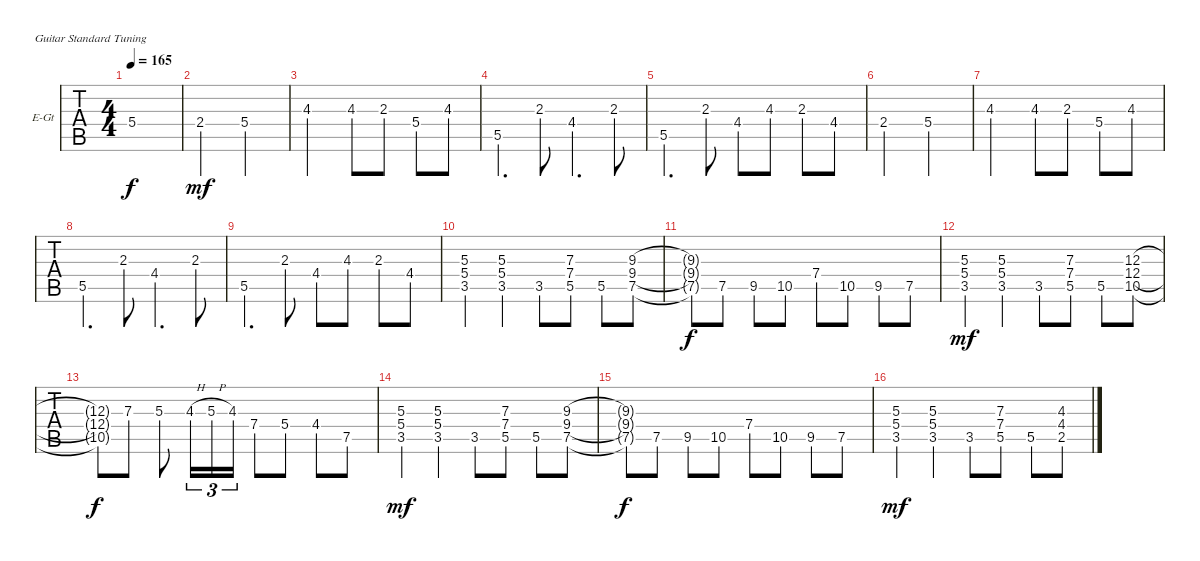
\bracketExtendMode groupsimilarinstruments
\firstSystemTrackNameOrientation horizontal
\otherSystemsTrackNameOrientation horizontal
\track ("Guitar 1 (Lead)" "E-Gt") {instrument distortionguitar}
\staff {tabs}
\tuning (E4 B3 G3 D3 A2 E2)
\ts (4 4)
\tempo 165
\clef g2
\ks c
5.4{t}.1{dy f} |
2.4.2{dy mf} 5.4.2 |
4.3.2 4.3.8 2.3.8 5.4.8 4.3.8 |
5.5.4{d} 2.3.8 4.4.4{d} 2.3.8 |
5.5.4{d} 2.3.8 4.4.8 4.3.8 2.3.8 4.4.8 |
2.4.2 5.4.2 |
4.3.2 4.3.8 2.3.8 5.4.8 4.3.8 |
5.5.4{d} 2.3.8 4.4.4{d} 2.3.8 |
5.5.4{d} 2.3.8 4.4.8 4.3.8 2.3.8 4.4.8 |
(5.3 5.4 3.5).4 (5.3 5.4 3.5).4 3.5.8 (7.3 7.4 5.5).8 5.5.8 (9.3 9.4 7.5).8 |
(9.3{t} 9.4{t} 7.5{t}).8{dy f} 7.5.8 9.5.8 10.5.8 7.4.8 10.5.8 9.5.8 7.5.8 |
(5.3 5.4 3.5).4{dy mf} (5.3 5.4 3.5).4 3.5.8 (7.3 7.4 5.5).8 5.5.8 (12.3 12.4 10.5).8 |
(12.3{t} 12.4{t} 10.5{t}).8{dy f} 7.3.8 5.3.8 4.3{h}.16{tu (3 2)} 5.3{h}.16{tu (3 2)} 4.3.16{tu (3 2)} 7.4.8 5.4.8 4.4.8 7.5.8 |
(5.3 5.4 3.5).4{dy mf} (5.3 5.4 3.5).4 3.5.8 (7.3 7.4 5.5).8 5.5.8 (9.3 9.4 7.5).8 |
(9.3{t} 9.4{t} 7.5{t}).8{dy f} 7.5.8 9.5.8 10.5.8 7.4.8 10.5.8 9.5.8 7.5.8 |
(5.3 5.4 3.5).4{dy mf} (5.3 5.4 3.5).4 3.5.8 (7.3 7.4 5.5).8 5.5.8 (4.3 4.4 2.5).8
